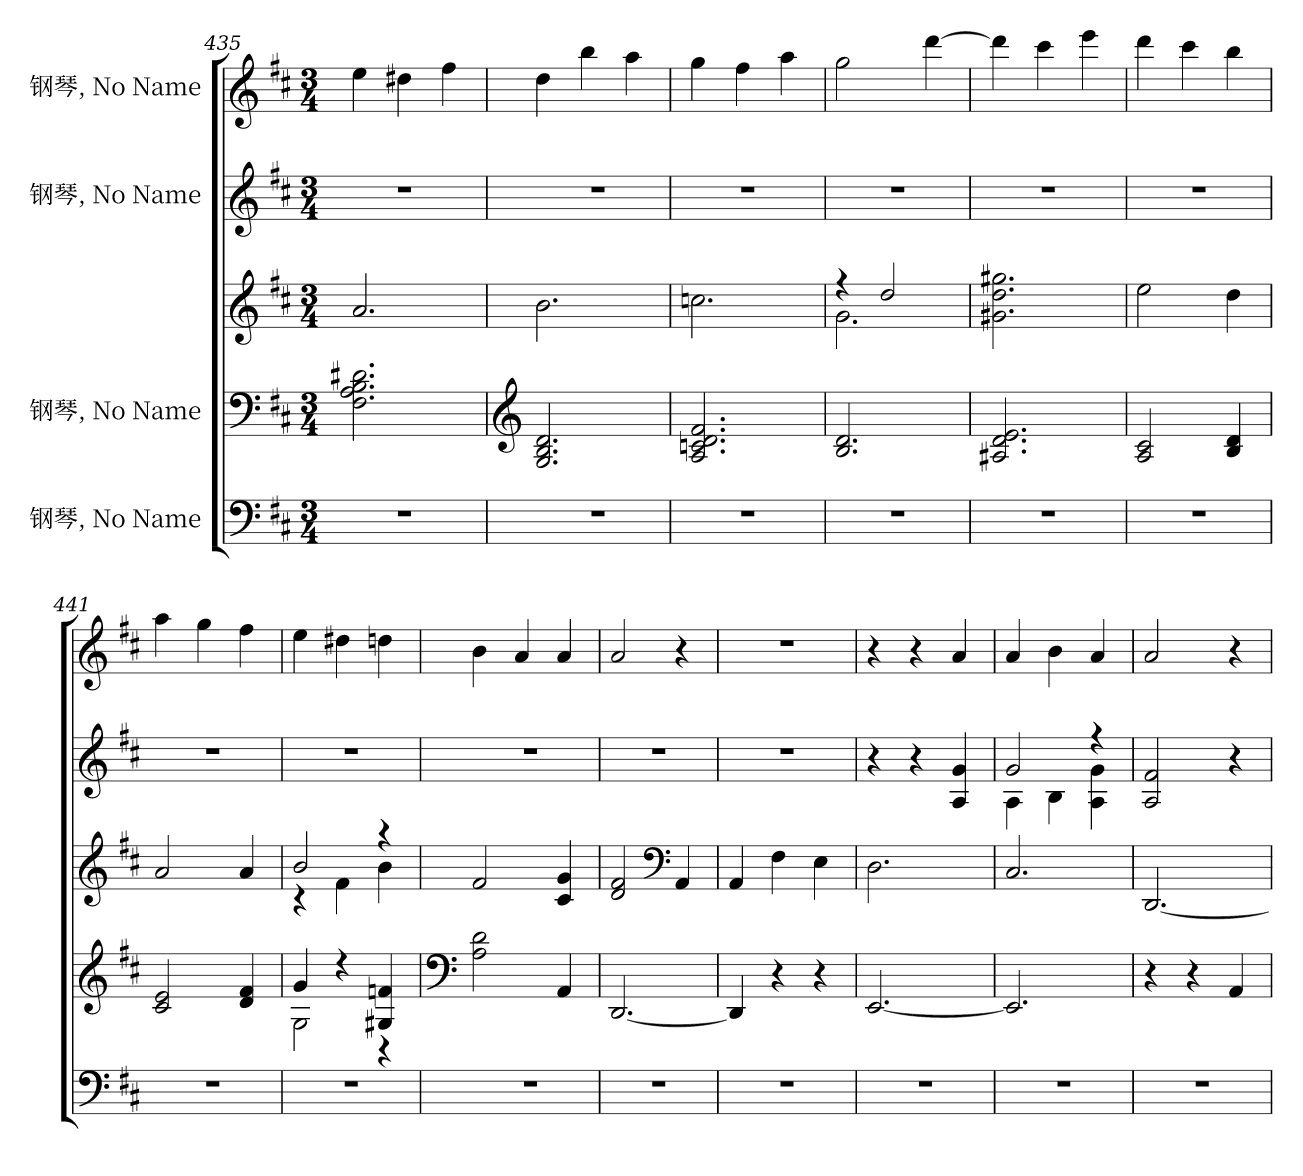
**kern	**kern	**kern	**kern	**kern
*part4	*part3	*part3	*part2	*part1
*staff5	*staff4	*staff3	*staff2	*staff1
*I"钢琴, No Name	*I"钢琴, No Name	*	*I"钢琴, No Name	*I"钢琴, No Name
!!LO:LB:g=z
*clefF4	*clefF4	*clefG2	*clefG2	*clefG2
*k[f#c#]	*k[f#c#]	*k[f#c#]	*k[f#c#]	*k[f#c#]
*M3/4	*M3/4	*M3/4	*M3/4	*M3/4
=435	=435	=435	=435	=435
2.r	2.F#\ 2.A\ 2.B\ 2.d#X\	2.a/	2.r	4ee\
.	.	.	.	4dd#X\
.	.	.	.	4ff#\
=436	=436	=436	=436	=436
*	*clefG2	*	*	*
2.r	2.G/ 2.B/ 2.d/	2.b\	2.r	4dd\
*	*	*	*	*MM190
.	.	.	.	4bb\
.	.	.	.	4aa\
=437	=437	=437	=437	=437
2.r	2.A/ 2.cn/ 2.d/ 2.f#/	2.ccn\	2.r	4gg\
.	.	.	.	4ff#\
.	.	.	.	4aa\
=438	=438	=438	=438	=438
*	*	*^	*	*
2.r	2.B/ 2.d/	4r	2.g\	2.r	2gg\
.	.	2dd/	.	.	.
*	*	*	*	*	*MM190
.	.	.	.	.	[4ddd\
*	*	*v	*v	*	*
=439	=439	=439	=439	=439
2.r	2.A#X/ 2.d/ 2.e/	2.g#X\ 2.dd\ 2.gg#X\	2.r	4ddd\]
.	.	.	.	4ccc#\
.	.	.	.	4eee\
=440	=440	=440	=440	=440
2.r	2A/ 2c#/	2ee\	2.r	4ddd\
.	.	.	.	4ccc#\
.	4B/ 4d/	4dd\	.	4bb\
=441	=441	=441	=441	=441
2.r	2c#/ 2e/	2a/	2.r	4aa\
.	.	.	.	4gg\
.	4d/ 4f#/	4a/	.	4ff#\
=442	=442	=442	=442	=442
*	*^	*^	*	*
2.r	4g/	2G\	2b/	4r	2.r	4ee\
.	4r	.	.	4f#\	.	4dd#X\
.	4G#X/ 4fn/	4r	4r	4b\	.	4ddn\
*	*v	*v	*	*	*	*
*	*	*v	*v	*	*
!!LO:PB:g=z
=443	=443	=443	=443	=443
*	*clefF4	*	*	*
2.r	2A\ 2d\	2f#/	2.r	4b\
.	.	.	.	4a/
.	4AA/	4c#/ 4g/	.	4a/
=444	=444	=444	=444	=444
*	*	*	*	*MM190
2.r	[2.DD/	2d/ 2f#/	2.r	2a/
*	*	*clefF4	*	*
.	.	4AA/	.	4r
=445	=445	=445	=445	=445
2.r	4DD/]	4AA/	2.r	2.r
.	4r	4F#\	.	.
.	4r	4E\	.	.
=446	=446	=446	=446	=446
2.r	[2.EE/	2.D\	4r	4r
.	.	.	4r	4r
.	.	.	4A/ 4g/	4a/
=447	=447	=447	=447	=447
*	*	*	*^	*
2.r	2.EE/]	2.C#/	2g/	4A\	4a/
.	.	.	.	4B\	4b\
.	.	.	4r	4A\ 4g\	4a/
*	*	*	*v	*v	*
=448	=448	=448	=448	=448
2.r	4r	[2.DD/	2A/ 2f#/	2a/
.	4r	.	.	.
.	4AA/	.	4r	4r
=	=	=	=	=
*-	*-	*-	*-	*-
